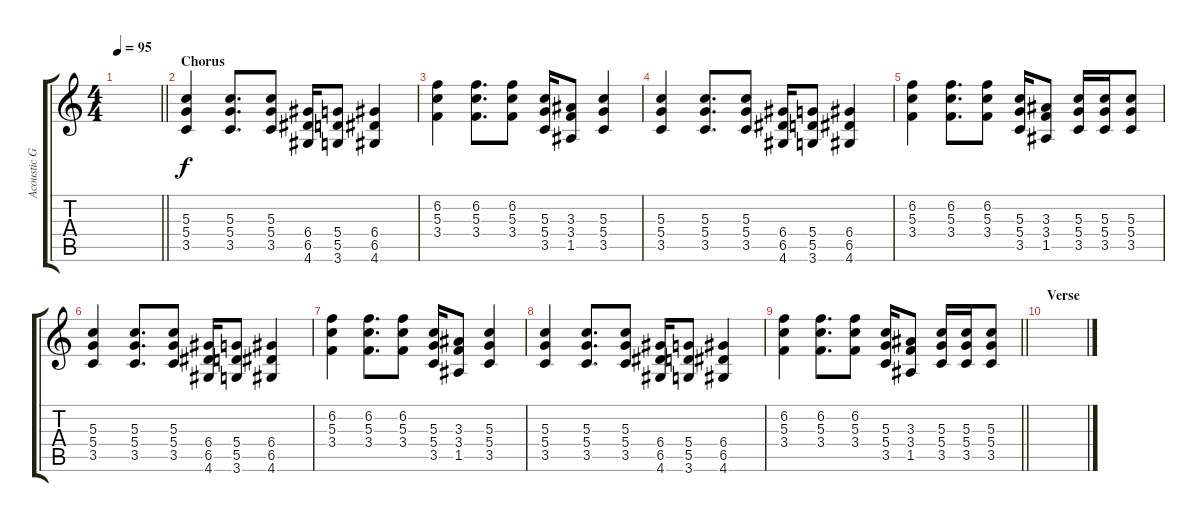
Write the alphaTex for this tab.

\track ("Acoustic Guitar" "Acoustic G") {instrument acousticguitarsteel}
\staff {score tabs}
\tuning (E4 B3 G3 D3 A2 E2) {hide}
\ts (4 4)
\tempo 95
\clef g2
\barLineRight lightlight
\ks c
|
\section ("" "Chorus")
(5.3 5.4 3.5).4 (5.3 5.4 3.5).8{d} (5.3 5.4 3.5).8 (6.4 6.5 4.6).16 (5.4 5.5 3.6).8 (6.4 6.5 4.6).4 |
(6.2 5.3 3.4).4 (6.2 5.3 3.4).8{d} (6.2 5.3 3.4).8 (5.3 5.4 3.5).16 (3.3 3.4 1.5).8 (5.3 5.4 3.5).4 |
(5.3 5.4 3.5).4 (5.3 5.4 3.5).8{d} (5.3 5.4 3.5).8 (6.4 6.5 4.6).16 (5.4 5.5 3.6).8 (6.4 6.5 4.6).4 |
(6.2 5.3 3.4).4 (6.2 5.3 3.4).8{d} (6.2 5.3 3.4).8 (5.3 5.4 3.5).16 (3.3 3.4 1.5).8 (5.3 5.4 3.5).16 (5.3 5.4 3.5).16 (5.3 5.4 3.5).8 |
(5.3 5.4 3.5).4 (5.3 5.4 3.5).8{d} (5.3 5.4 3.5).8 (6.4 6.5 4.6).16 (5.4 5.5 3.6).8 (6.4 6.5 4.6).4 |
(6.2 5.3 3.4).4 (6.2 5.3 3.4).8{d} (6.2 5.3 3.4).8 (5.3 5.4 3.5).16 (3.3 3.4 1.5).8 (5.3 5.4 3.5).4 |
(5.3 5.4 3.5).4 (5.3 5.4 3.5).8{d} (5.3 5.4 3.5).8 (6.4 6.5 4.6).16 (5.4 5.5 3.6).8 (6.4 6.5 4.6).4 |
\barLineRight lightlight
(6.2 5.3 3.4).4 (6.2 5.3 3.4).8{d} (6.2 5.3 3.4).8 (5.3 5.4 3.5).16 (3.3 3.4 1.5).8 (5.3 5.4 3.5).16 (5.3 5.4 3.5).16 (5.3 5.4 3.5).8 |
\section ("" "Verse")
